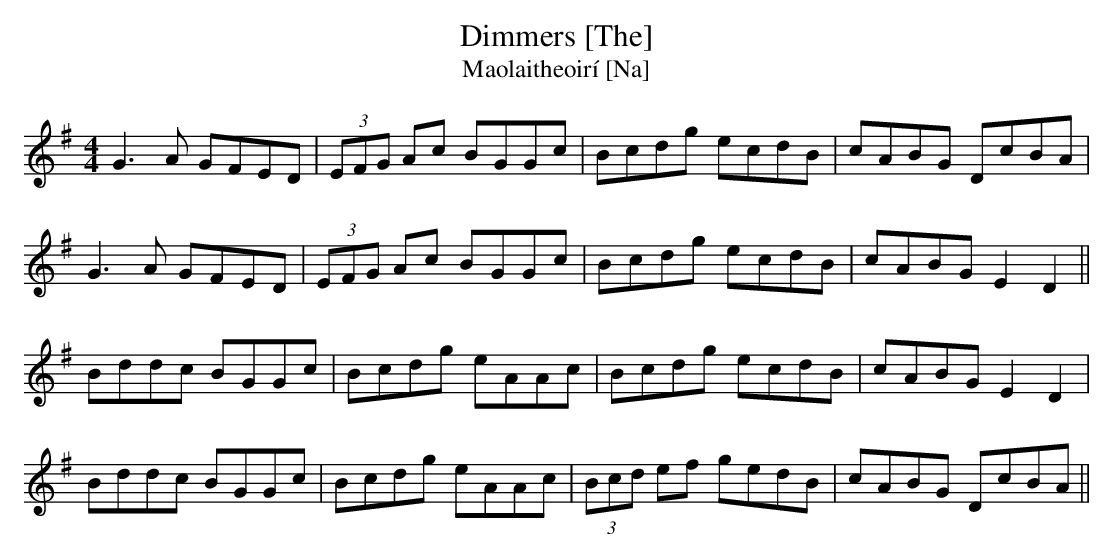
X:1
T: Dimmers [The]
T: Maolaitheoir\'i [Na]
L: 1/8
M: 4/4
K: G
G3A GFED|(3EFG Ac BGGc|Bcdg ecdB|cABG DcBA|
G3A GFED|(3EFG Ac BGGc|Bcdg ecdB|cABG E2 D2 ||
Bddc BGGc|Bcdg eAAc|Bcdg ecdB|cABG E2 D2|
Bddc BGGc|Bcdg eAAc|(3Bcd ef gedB|cABG DcBA ||
